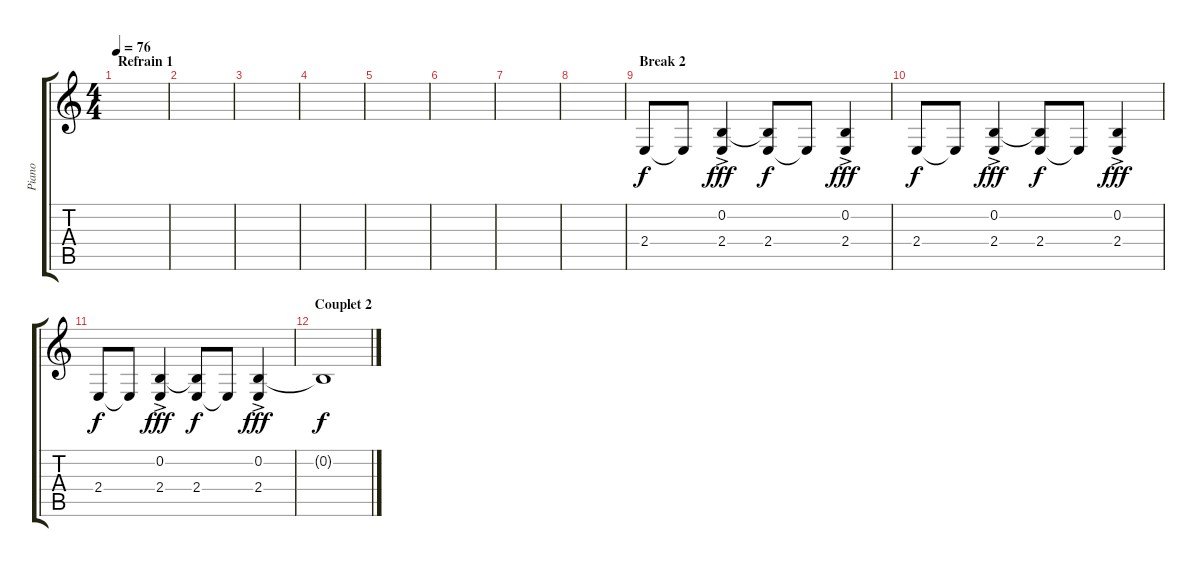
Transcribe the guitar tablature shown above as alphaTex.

\track ("Piano" "Piano") {instrument brightacousticpiano}
\staff {score tabs}
\tuning (E4 B3 G3 D3 A2 E2) {hide}
\ts (4 4)
\section ("" "Refrain 1")
\tempo 76
\clef g2
\ks c
|
|
|
|
|
|
|
|
\section ("" "Break 2")
2.4.8 2.4{t}.8 (0.2{ac} 2.4).4{dy fff} (0.2{t} 2.4).8{dy f} 2.4{t}.8 (0.2{ac} 2.4).4{dy fff} |
2.4.8{dy f} 2.4{t}.8 (0.2{ac} 2.4).4{dy fff} (0.2{t} 2.4).8{dy f} 2.4{t}.8 (0.2{ac} 2.4).4{dy fff} |
2.4.8{dy f} 2.4{t}.8 (0.2{ac} 2.4).4{dy fff} (0.2{t} 2.4).8{dy f} 2.4{t}.8 (0.2{ac} 2.4).4{dy fff} |
\section ("" "Couplet 2")
0.2{t}.1{dy f}
